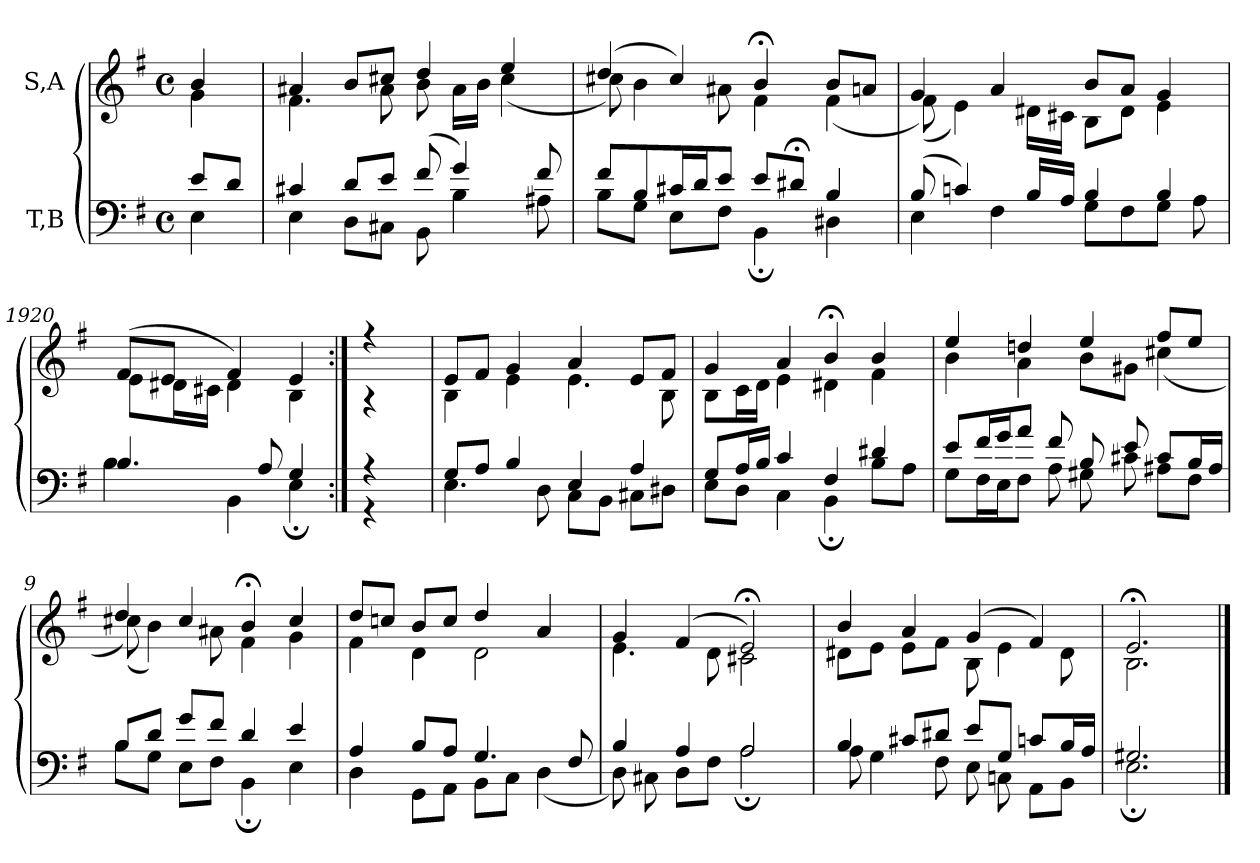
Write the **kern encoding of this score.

**kern	**kern
*part2	*part1
*staff2	*staff1
*I"T,B	*I"S,A
*clefF4	*clefG2
*k[f#]	*k[f#]
*M4/4	*M4/4
*met(c)	*met(c)
=	=
*^	*^
8eL	4E	4b	4g
8dJ	.	.	.
=1	=1	=1	=1
4c#X	4E	4a#X	4.f#
8dL	8DL	8bL	.
8eJ	8C#XJ	8cc#XJ	8a#
(>8f#	8BB	4dd	8b
4g)	4B	.	16a#LL
.	.	.	16bJJ
.	.	4ee	(<4cc#
8f#	8A#X	.	.
=2	=2	=2	=2
8f#L	8BL	(>4dd	8cc#X)
8B	8GJ	.	4b
16c#XL	8EL	4cc#)	.
16dJ	.	.	.
8eJ	8F#J	.	8a#X
8eL	4BB;	4b;<	4f#
8d#X;<J	.	.	.
4B	4D#X	8bL	(<4f#
.	.	8anJ	.
=3	=3	=3	=3
(>8B	4E	4g	(<8f#)
4cn)	.	.	4e)
.	4F#	4a	.
16BLL	.	.	16d#XLL
16AJJ	.	.	16c#XJJ
4B	8GL	8bL	8BL
.	8F#	8aJ	8d#J
4B	8GJ	4g	4e
.	8A	.	.
=1920	=1920	=1920	=1920
4.B	4B	(>8f#L	8eL
.	.	8eJ	16d#XL
.	.	.	16c#XJJ
.	4BB	4f#)	4d#
8A	.	.	.
4G	4E;	4e	4B
=1921:|!	=1921:|!	=1921:|!	=1921:|!
4r	4r	4r	4r
=6	=6	=6	=6
8GL	4.E	8eL	4B
8AJ	.	8f#J	.
4B	.	4g	4e
.	8D	.	.
4E	8CL	4a	4.e
.	8BBJ	.	.
4A	8C#XL	8eL	.
.	8D#XJ	8f#J	8B
=7	=7	=7	=7
8GL	8EL	4g	8BL
16AL	8DJ	.	16cL
16BJJ	.	.	16dJJ
4c	4C	4a	4e
4F#	4BB;	4b;<	4d#X
4d#X	8BL	4b	4f#
.	8AJ	.	.
=8	=8	=8	=8
8eL	8GL	4ee	4b
16f#L	16F#L	.	.
16gJ	16EJ	.	.
8aJ	8F#J	4ddn	4a
8f#	8A	.	.
8B	8G#X	4ee	8bL
8e	8c#X	.	8g#XJ
8c#L	8A#XL	8ff#L	(<4cc#X
16BL	8F#J	8eeJ	.
16A#JJ	.	.	.
=9	=9	=9	=9
8BL	8BL	4dd	(<8cc#X)
8dJ	8GJ	.	4b)
8gL	8EL	4cc#	.
8f#J	8F#J	.	8a#X
4d	4BB;	4b;<	4f#
4e	4E	4cc#	4g
=10	=10	=10	=10
4A	4D	8ddL	4f#
.	.	8ccnJ	.
8BL	8GGL	8bL	4d
8AJ	8AAJ	8ccJ	.
4.G	8BBL	4dd	2d
.	8CJ	.	.
.	(<4D	4a	.
8F#	.	.	.
=11	=11	=11	=11
4B	8D)	4g	4.e
.	8C#X	.	.
4A	8DL	(>4f#	.
.	8F#J	.	8d
2A	2A;	2e;<)	2c#X
=12	=12	=12	=12
4B	8A	4b	8d#XL
.	4G	.	8eJ
8c#XL	.	4a	8eL
8d#XJ	8F#	.	8f#J
8eL	8E	(>4g	8B
8GJ	8Cn	.	4e
8cnL	8AAL	4f#)	.
16BL	8BBJ	.	8d#
16AJJ	.	.	.
=13	=13	=13	=13
2.G#X	2.E;	2.e;<	2.B
*v	*v	*	*
*	*v	*v
==	==
*-	*-
